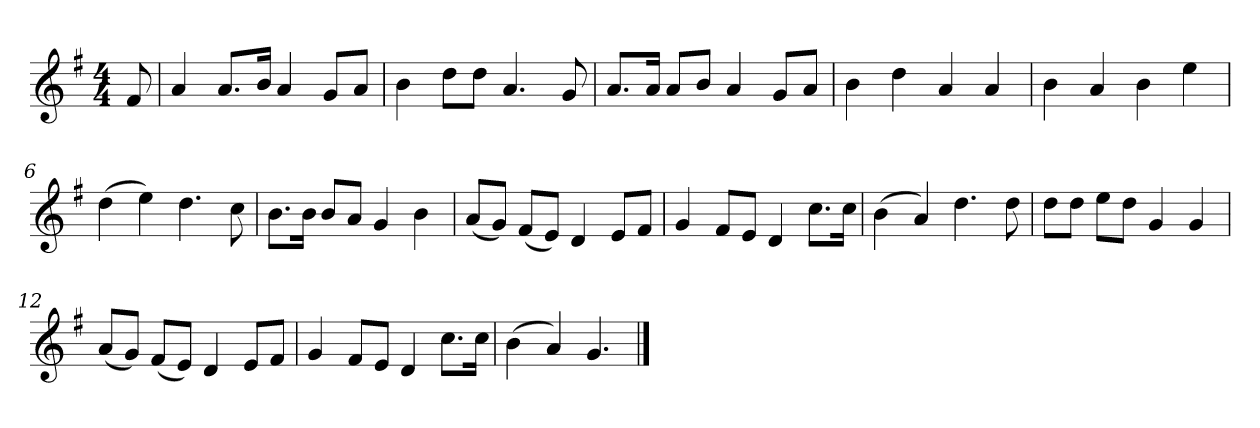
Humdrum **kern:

**kern
*part1
*staff1
*k[f#]
*M4/4
*MM120
=
8f#
=1
4a
8.aL
16bJk
4a
8gL
8aJ
=2
4b
8ddL
8ddJ
4.a
8g
=3
8.aL
16aJk
8aL
8bJ
4a
8gL
8aJ
=4
4b
4dd
4a
4a
=5
4b
4a
4b
4ee
=6
(4dd
4ee)
4.dd
8cc
=7
8.bL
16bJk
8bL
8aJ
4g
4b
=8
(8aL
8gJ)
(8f#L
8eJ)
4d
8eL
8f#J
=9
4g
8f#L
8eJ
4d
8.ccL
16ccJk
=10
(4b
4a)
4.dd
8dd
=11
8ddL
8ddJ
8eeL
8ddJ
4g
4g
=12
(8aL
8gJ)
(8f#L
8eJ)
4d
8eL
8f#J
=13
4g
8f#L
8eJ
4d
8.ccL
16ccJk
=14
(4b
4a)
4.g
==
*-
